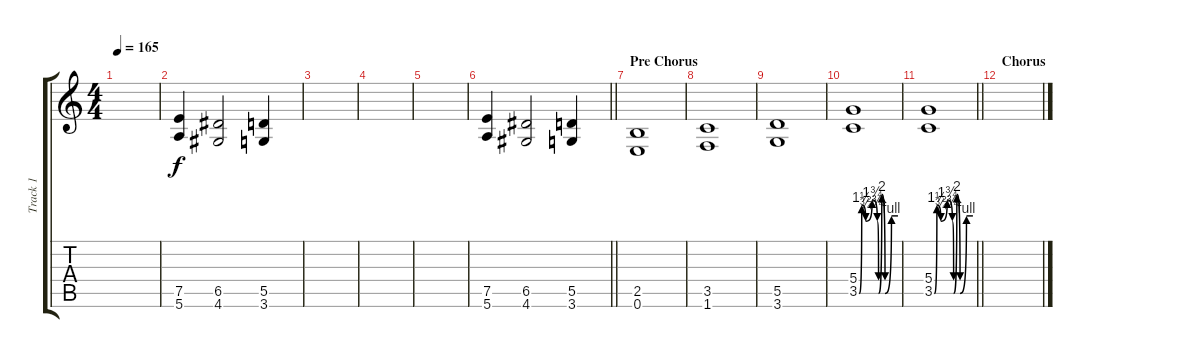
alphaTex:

\track ("Track 1" "Track 1") {instrument overdrivenguitar}
\staff {score tabs}
\tuning (E4 B3 G3 D3 A2 E2) {hide}
\ts (4 4)
\tempo 165
\clef g2
\ks c
|
(7.5 5.6).4 (6.5 4.6).2 (5.5 3.6).4 |
|
|
|
\barLineRight lightlight
(7.5 5.6).4 (6.5 4.6).2 (5.5 3.6).4 |
\section ("" "Pre Chorus")
(2.5 0.6).1 |
(3.5 1.6).1 |
(5.5 3.6).1 |
(5.4 3.5{be (custom 0 0 4 6 10 3 20 7 28 3 30 0 35 8 40 0 50 4 60 4)}).1 |
\barLineRight lightlight
(5.4 3.5{be (custom 0 0 4 6 10 3 20 7 28 3 30 0 35 8 40 0 50 4 60 4)}).1 |
\section ("" "Chorus")
